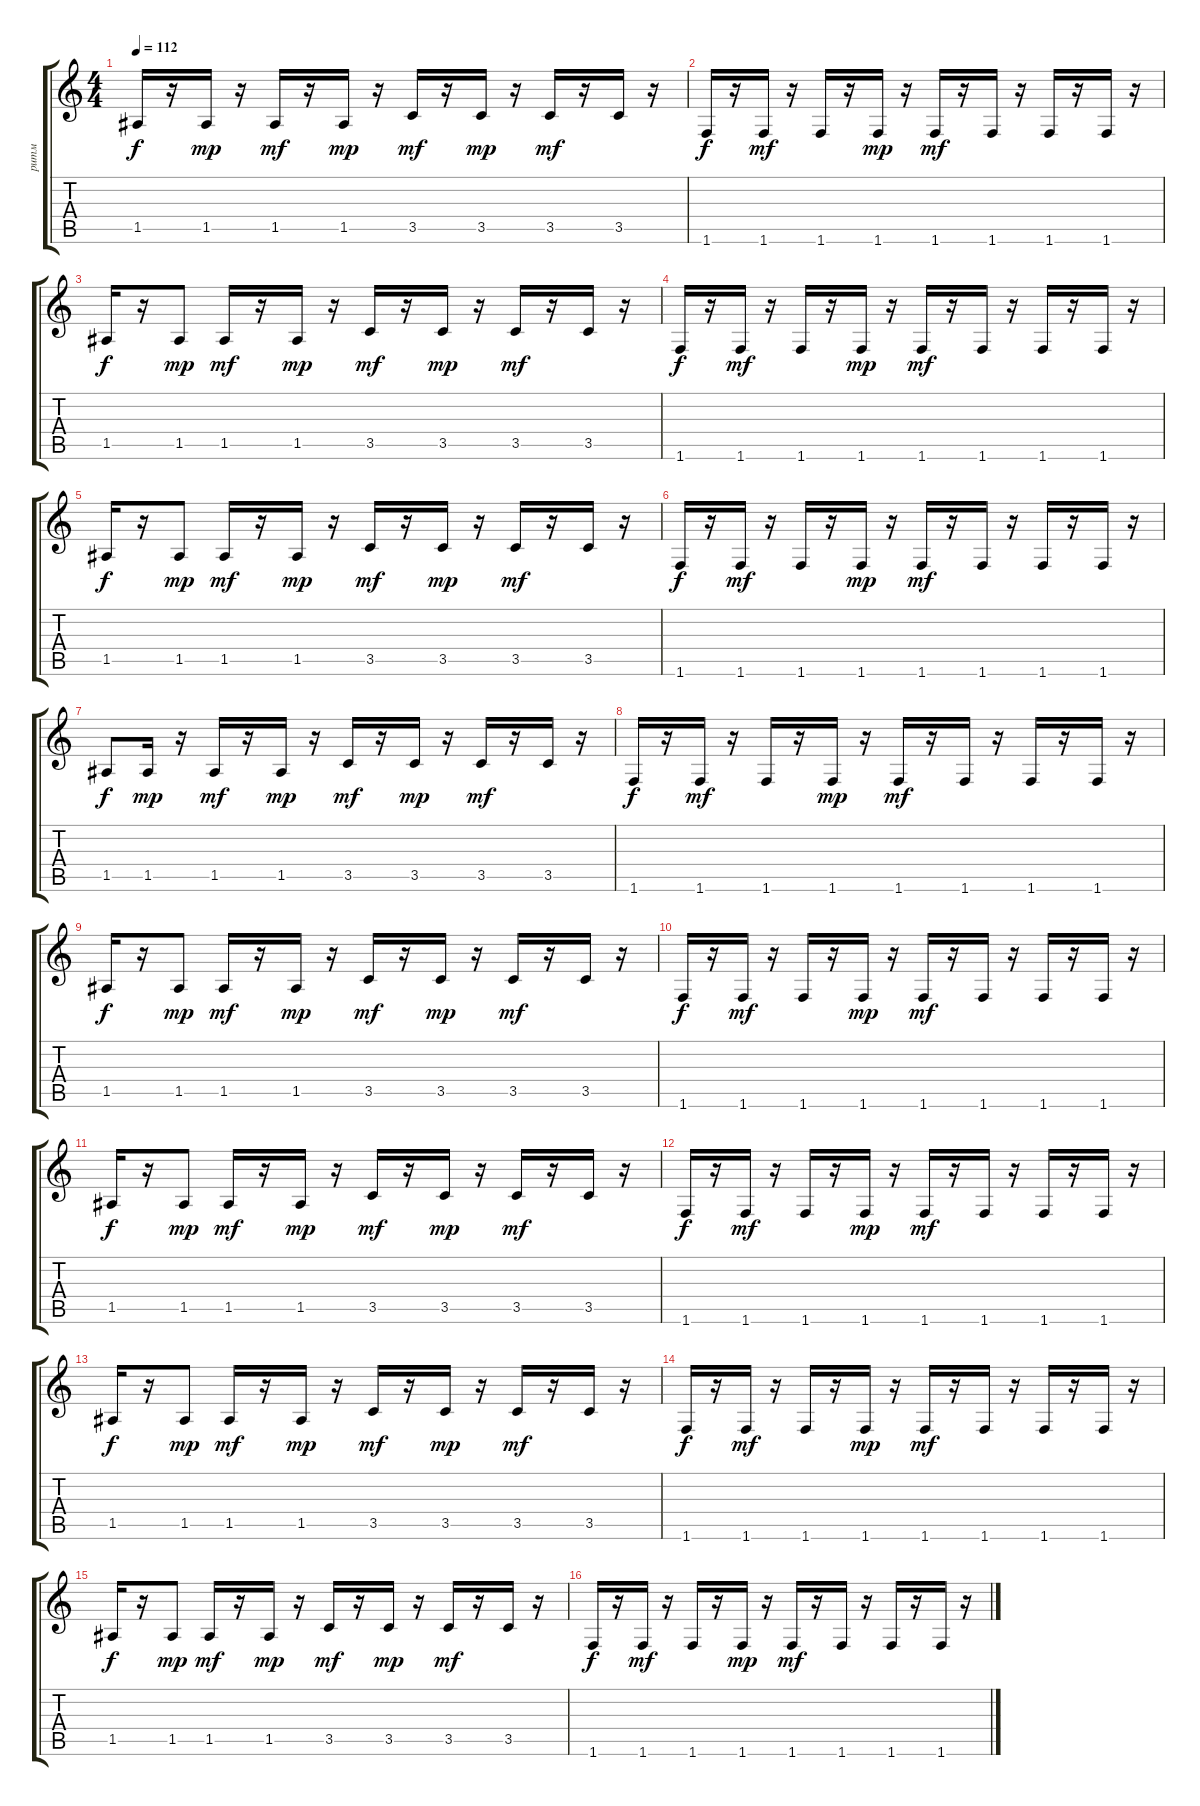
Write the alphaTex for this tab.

\track ("ритм" "ритм") {instrument electricbasspick}
\staff {score tabs}
\tuning (E4 B3 G3 D3 A2 E2) {hide}
\ts (4 4)
\tempo 112
\clef g2
\ks c
1.5.16{dy f} r.16 1.5.16{dy mp} r.16 1.5.16{dy mf} r.16 1.5.16{dy mp} r.16 3.5.16{dy mf} r.16 3.5.16{dy mp} r.16 3.5.16{dy mf} r.16 3.5.16 r.16 |
1.6.16{dy f} r.16 1.6.16{dy mf} r.16 1.6.16 r.16 1.6.16{dy mp} r.16 1.6.16{dy mf} r.16 1.6.16 r.16 1.6.16 r.16 1.6.16 r.16 |
1.5.16{dy f} r.16 1.5.8{dy mp} 1.5.16{dy mf} r.16 1.5.16{dy mp} r.16 3.5.16{dy mf} r.16 3.5.16{dy mp} r.16 3.5.16{dy mf} r.16 3.5.16 r.16 |
1.6.16{dy f} r.16 1.6.16{dy mf} r.16 1.6.16 r.16 1.6.16{dy mp} r.16 1.6.16{dy mf} r.16 1.6.16 r.16 1.6.16 r.16 1.6.16 r.16 |
1.5.16{dy f} r.16 1.5.8{dy mp} 1.5.16{dy mf} r.16 1.5.16{dy mp} r.16 3.5.16{dy mf} r.16 3.5.16{dy mp} r.16 3.5.16{dy mf} r.16 3.5.16 r.16 |
1.6.16{dy f} r.16 1.6.16{dy mf} r.16 1.6.16 r.16 1.6.16{dy mp} r.16 1.6.16{dy mf} r.16 1.6.16 r.16 1.6.16 r.16 1.6.16 r.16 |
1.5.8{dy f} 1.5.16{dy mp} r.16 1.5.16{dy mf} r.16 1.5.16{dy mp} r.16 3.5.16{dy mf} r.16 3.5.16{dy mp} r.16 3.5.16{dy mf} r.16 3.5.16 r.16 |
1.6.16{dy f} r.16 1.6.16{dy mf} r.16 1.6.16 r.16 1.6.16{dy mp} r.16 1.6.16{dy mf} r.16 1.6.16 r.16 1.6.16 r.16 1.6.16 r.16 |
1.5.16{dy f} r.16 1.5.8{dy mp} 1.5.16{dy mf} r.16 1.5.16{dy mp} r.16 3.5.16{dy mf} r.16 3.5.16{dy mp} r.16 3.5.16{dy mf} r.16 3.5.16 r.16 |
1.6.16{dy f} r.16 1.6.16{dy mf} r.16 1.6.16 r.16 1.6.16{dy mp} r.16 1.6.16{dy mf} r.16 1.6.16 r.16 1.6.16 r.16 1.6.16 r.16 |
1.5.16{dy f} r.16 1.5.8{dy mp} 1.5.16{dy mf} r.16 1.5.16{dy mp} r.16 3.5.16{dy mf} r.16 3.5.16{dy mp} r.16 3.5.16{dy mf} r.16 3.5.16 r.16 |
1.6.16{dy f} r.16 1.6.16{dy mf} r.16 1.6.16 r.16 1.6.16{dy mp} r.16 1.6.16{dy mf} r.16 1.6.16 r.16 1.6.16 r.16 1.6.16 r.16 |
1.5.16{dy f} r.16 1.5.8{dy mp} 1.5.16{dy mf} r.16 1.5.16{dy mp} r.16 3.5.16{dy mf} r.16 3.5.16{dy mp} r.16 3.5.16{dy mf} r.16 3.5.16 r.16 |
1.6.16{dy f} r.16 1.6.16{dy mf} r.16 1.6.16 r.16 1.6.16{dy mp} r.16 1.6.16{dy mf} r.16 1.6.16 r.16 1.6.16 r.16 1.6.16 r.16 |
1.5.16{dy f} r.16 1.5.8{dy mp} 1.5.16{dy mf} r.16 1.5.16{dy mp} r.16 3.5.16{dy mf} r.16 3.5.16{dy mp} r.16 3.5.16{dy mf} r.16 3.5.16 r.16 |
1.6.16{dy f} r.16 1.6.16{dy mf} r.16 1.6.16 r.16 1.6.16{dy mp} r.16 1.6.16{dy mf} r.16 1.6.16 r.16 1.6.16 r.16 1.6.16 r.16
